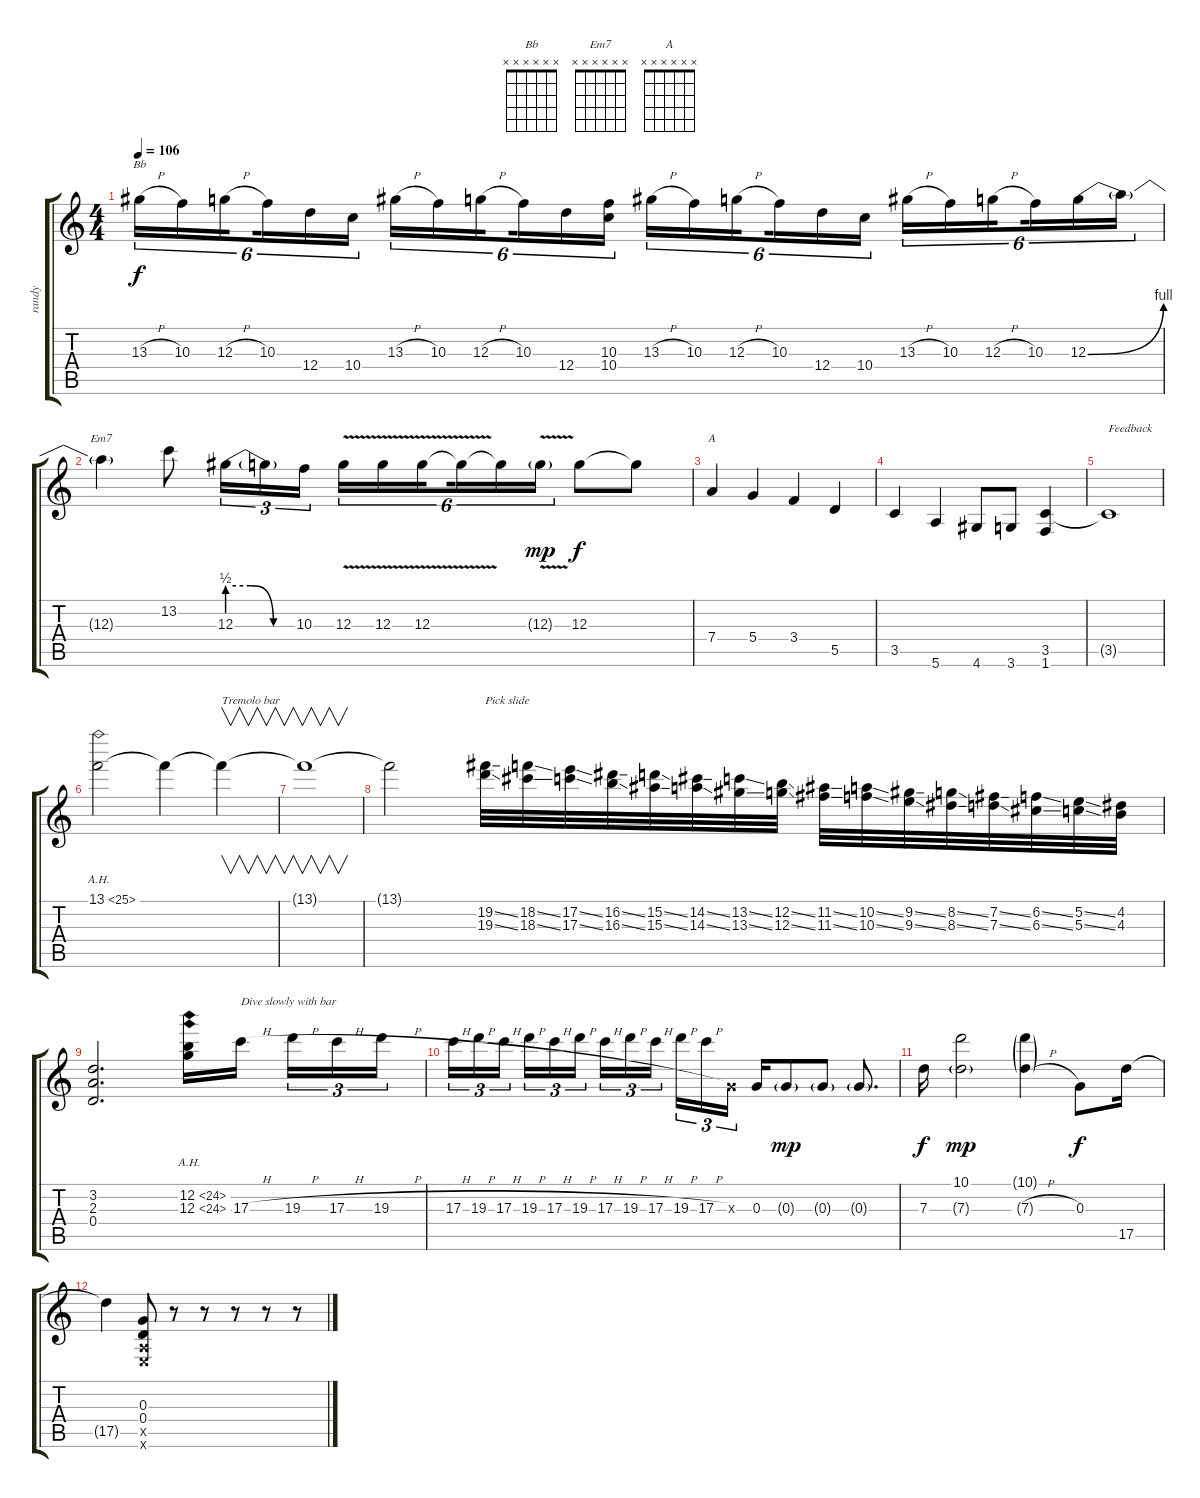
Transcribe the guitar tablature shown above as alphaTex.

\track ("randy" "randy") {instrument distortionguitar}
\staff {score tabs}
\tuning (E4 B3 G3 D3 A2 E2) {hide}
\chord ("Bb" x x x x x x)
\chord ("Em7" x x x x x x)
\chord ("A" x x x x x x)
\ts (4 4)
\tempo 106
\clef g2
\ks c
13.3{h}.16{tu (6 4) ch "Bb" dy f} 10.3.16{tu (6 4)} 12.3{h}.16{tu (6 4) beam splitsecondary} 10.3.16{tu (6 4)} 12.4.16{tu (6 4)} 10.4.16{tu (6 4)} 13.3{h}.16{tu (6 4)} 10.3.16{tu (6 4)} 12.3{h}.16{tu (6 4) beam splitsecondary} 10.3.16{tu (6 4)} 12.4.16{tu (6 4)} (10.3 10.4).16{tu (6 4)} 13.3{h}.16{tu (6 4)} 10.3.16{tu (6 4)} 12.3{h}.16{tu (6 4) beam splitsecondary} 10.3.16{tu (6 4)} 12.4.16{tu (6 4)} 10.4.16{tu (6 4)} 13.3{h}.16{tu (6 4)} 10.3.16{tu (6 4)} 12.3{h}.16{tu (6 4) beam splitsecondary} 10.3.16{tu (6 4)} 12.3{be (bend 0 0 60 4)}.16{tu (6 4)} 12.3{t}.16{tu (6 4)} |
12.3{t}.4{ch "Em7"} 13.2.8 12.3{be (custom 0 2 20 2 40 0 60 0)}.16{tu (3 2)} 12.3{t}.16{tu (3 2)} 10.3.16{tu (3 2)} 12.3{v}.16{tu (6 4)} 12.3{v}.16{tu (6 4)} 12.3{v}.16{tu (6 4) beam splitsecondary} 12.3{t}.16{tu (6 4)} 12.3{t}.16{tu (6 4)} 12.3{v g}.16{tu (6 4) dy mp} 12.3.8{dy f} 12.3{t}.8 |
7.4.4{ch "A"} 5.4.4 3.4.4 5.5.4 |
3.5.4 5.6.4 4.6.8 3.6.8 (3.5 1.6).4 |
3.5{t}.1{txt "Feedback"} |
13.1{ah 12}.2 13.1{t}.4 13.1{t}.4{v txt "Tremolo bar"} |
13.1{t}.1{v} |
13.1{t}.2 (19.2{ss} 19.3{ss}).32{txt "Pick slide"} (18.2{ss} 18.3{ss}).32 (17.2{ss} 17.3{ss}).32 (16.2{ss} 16.3{ss}).32 (15.2{ss} 15.3{ss}).32 (14.2{ss} 14.3{ss}).32 (13.2{ss} 13.3{ss}).32 (12.2{ss} 12.3{ss}).32 (11.2{ss} 11.3{ss}).32 (10.2{ss} 10.3{ss}).32 (9.2{ss} 9.3{ss}).32 (8.2{ss} 8.3{ss}).32 (7.2{ss} 7.3{ss}).32 (6.2{ss} 6.3{ss}).32 (5.2{ss} 5.3{ss}).32 (4.2 4.3).32 |
(3.2 2.3 0.4).2{d} (12.2{ah 12} 12.3{ah 12}).16 17.3{h}.16{txt "Dive slowly with bar" beam splitsecondary} 19.3{h}.16{tu (3 2)} 17.3{h}.16{tu (3 2)} 19.3{h}.16{tu (3 2)} |
17.3{h}.16{tu (3 2)} 19.3{h}.16{tu (3 2)} 17.3{h}.16{tu (3 2) beam splitsecondary} 19.3{h}.16{tu (3 2)} 17.3{h}.16{tu (3 2)} 19.3{h}.16{tu (3 2)} 17.3{h}.16{tu (3 2)} 19.3{h}.16{tu (3 2)} 17.3{h}.16{tu (3 2) beam splitsecondary} 19.3{h}.16{tu (3 2)} 17.3{h}.16{tu (3 2)} 0.3{x}.16{tu (3 2)} 0.3.16 0.3{g}.8{dy mp} 0.3{g}.8 0.3{g}.8{d} |
7.3.16{dy f} (10.1 7.3{g}).2{dy mp} (10.1{g} 7.3{h g}).4 0.3.8{dy f} 17.5.16 |
17.5{t}.4 (0.3 0.4 0.5{x} 0.6{x}).8 r.8 r.8 r.8 r.8 r.8
